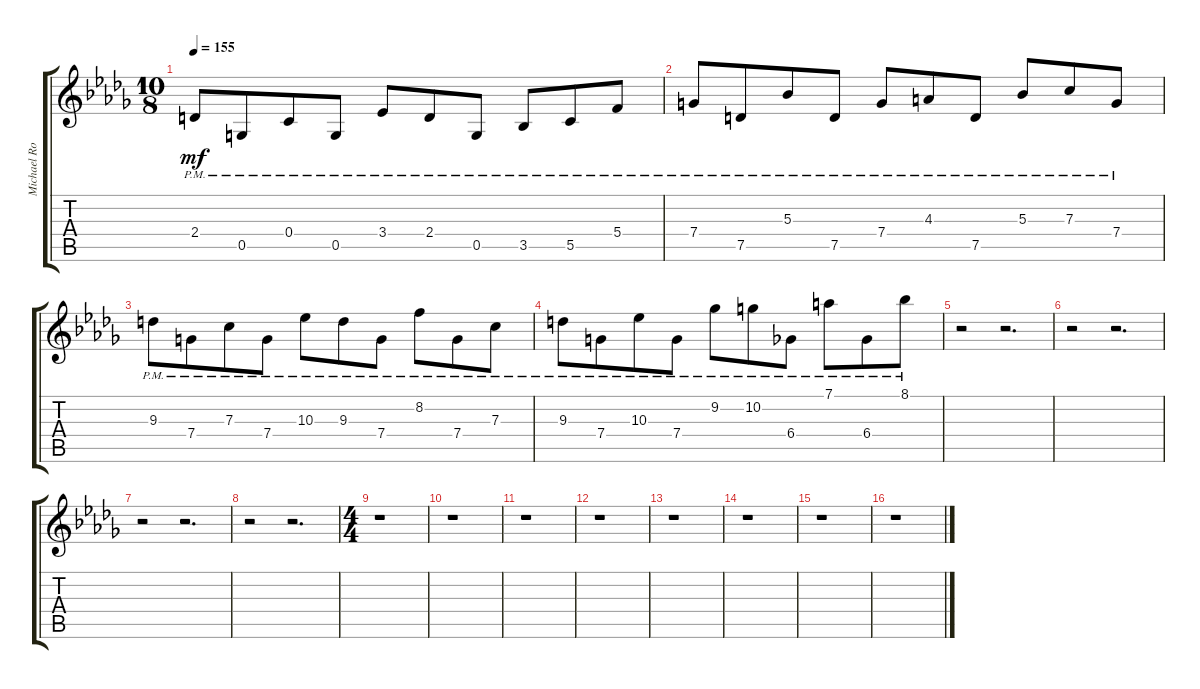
\track ("Michael Romeo Rght Gtr." "Michael Ro") {instrument distortionguitar}
\staff {score tabs}
\tuning (D4 A3 F3 C3 G2 D2) {hide}
\ts (10 8)
\tempo 155
\clef g2
\ks bbminor
2.4{pm}.8{dy mf} 0.5{pm}.8 0.4{pm}.8 0.5{pm}.8 3.4{pm}.8 2.4{pm}.8 0.5{pm}.8 3.5{pm}.8 5.5{pm}.8 5.4{pm}.8 |
7.4{pm}.8 7.5{pm}.8 5.3{pm}.8 7.5{pm}.8 7.4{pm}.8 4.3{pm}.8 7.5{pm}.8 5.3{pm}.8 7.3{pm}.8 7.4{pm}.8 |
9.3{pm}.8 7.4{pm}.8 7.3{pm}.8 7.4{pm}.8 10.3{pm}.8 9.3{pm}.8 7.4{pm}.8 8.2{pm}.8 7.4{pm}.8 7.3{pm}.8 |
9.3{pm}.8 7.4{pm}.8 10.3{pm}.8 7.4{pm}.8 9.2{pm}.8 10.2{pm}.8 6.4{pm}.8 7.1{pm}.8 6.4{pm}.8 8.1{pm}.8 |
r.2 r.2{d} |
r.2 r.2{d} |
r.2 r.2{d} |
r.2 r.2{d} |
\ts (4 4)
r.1 |
r.1 |
r.1 |
r.1 |
r.1 |
r.1 |
r.1 |
r.1
